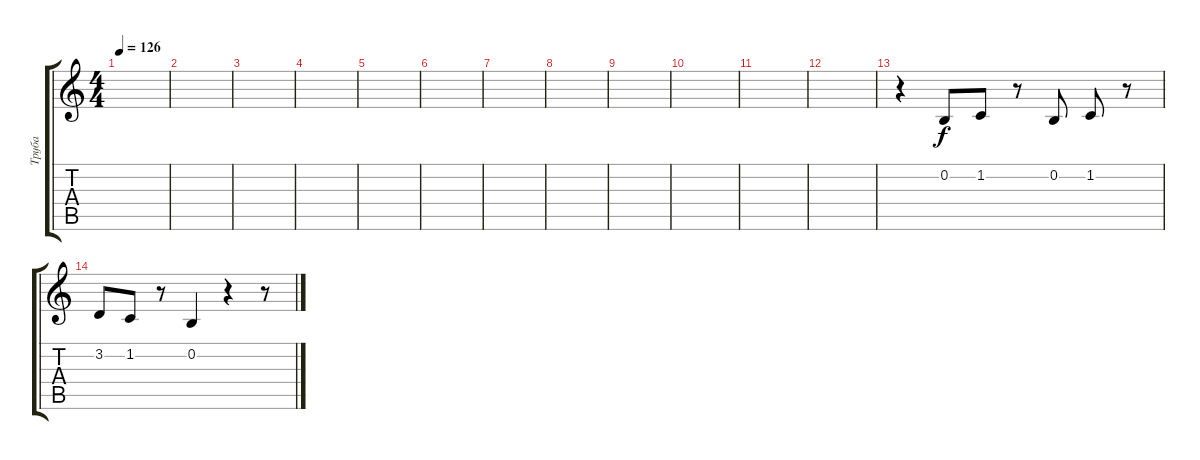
\track ("Труба" "Труба") {instrument trombone}
\staff {score tabs}
\tuning (E4 B3 G3 D3 A2 E2) {hide}
\ts (4 4)
\tempo 126
\clef g2
\ks c
|
|
|
|
|
|
|
|
|
|
|
|
r.4{volume 16} 0.2.8 1.2.8 r.8 0.2.8 1.2.8 r.8 |
3.2.8 1.2.8 r.8 0.2.4 r.4 r.8
